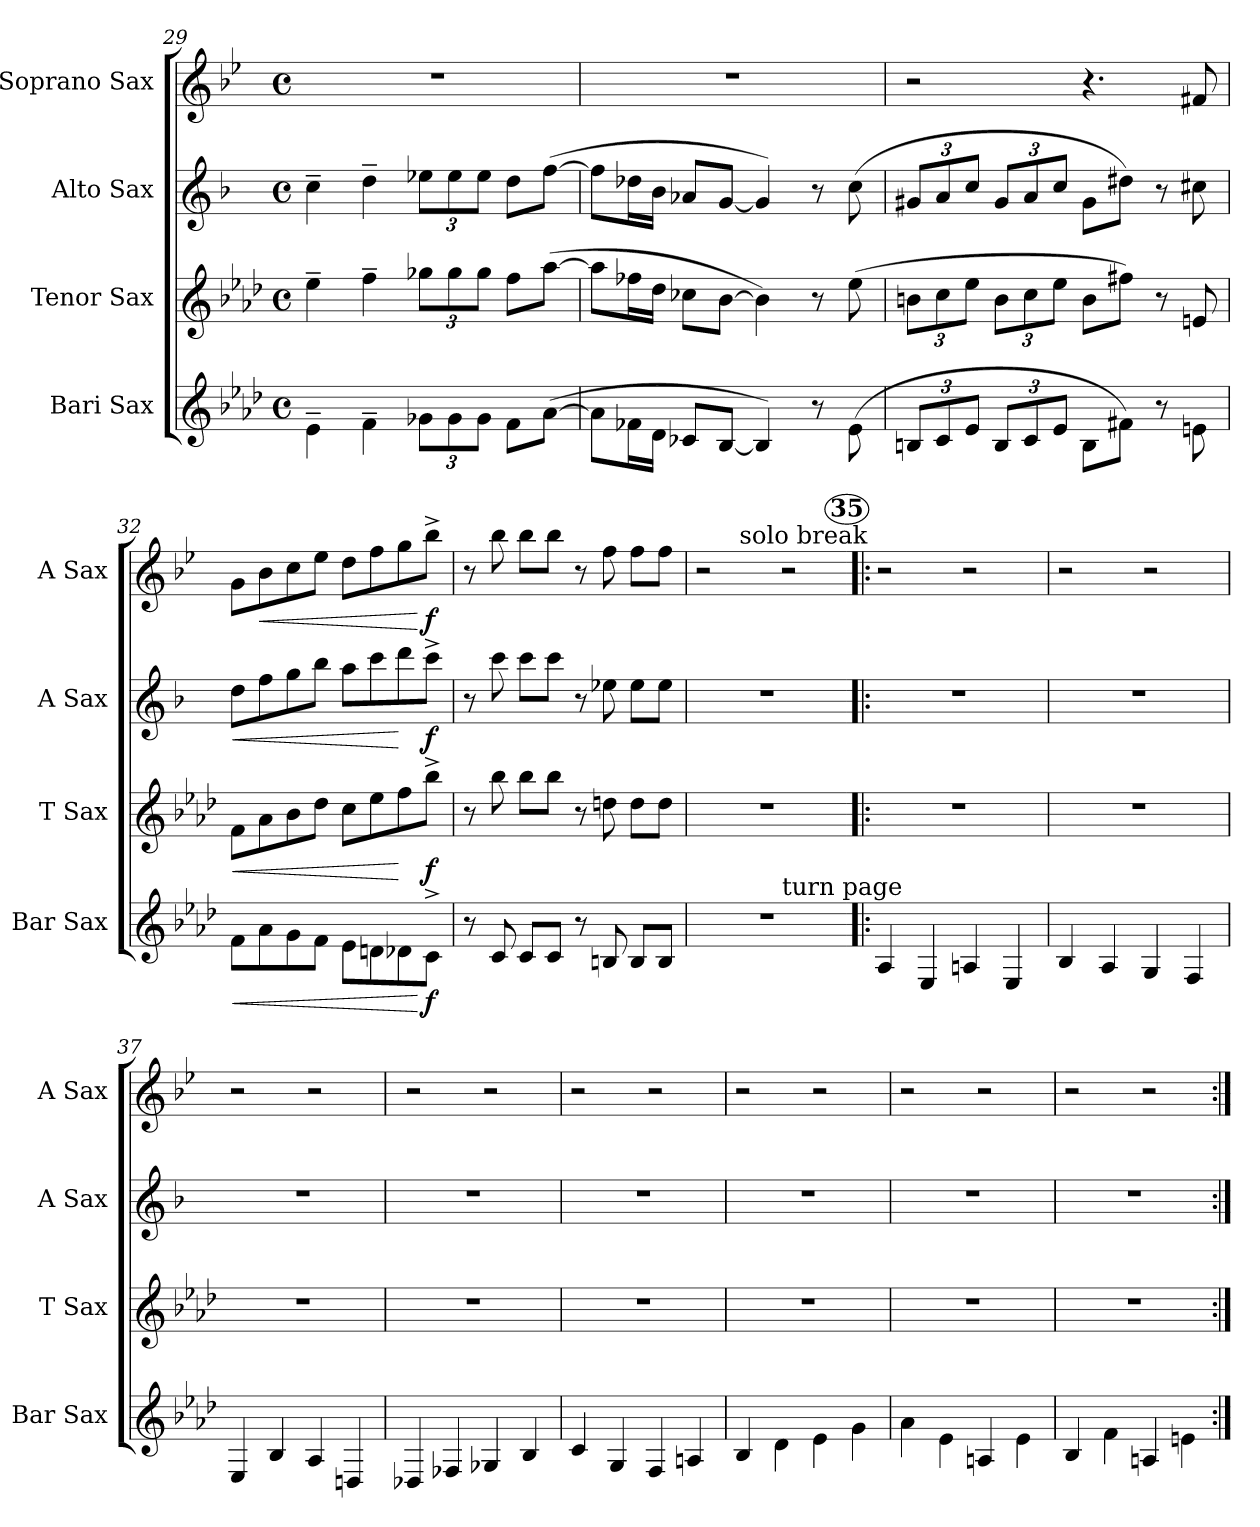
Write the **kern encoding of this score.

**kern	**dynam	**kern	**dynam	**kern	**dynam	**kern	**dynam
*part4	*part4	*part3	*part3	*part2	*part2	*part1	*part1
*staff4	*staff4	*staff3	*staff3	*staff2	*staff2	*staff1	*staff1
*I"Bari Sax	*	*I"Tenor Sax	*	*I"Alto Sax	*	*I"Soprano Sax	*
*I'Bar Sax	*	*I'T Sax	*	*I'A Sax	*	*I'A Sax	*
*clefG2	*	*clefG2	*	*clefG2	*	*clefG2	*
*ITrd12c21	*	*ITrd8c14	*	*ITrd5c9	*	*ITrd1c2	*
*k[b-e-a-d-]	*	*k[b-e-a-d-]	*	*k[b-e-a-d-]	*	*k[b-e-a-d-]	*
*A-:	*	*A-:	*	*A-:	*	*A-:	*
*M4/4	*	*M4/4	*	*M4/4	*	*M4/4	*
*met(c)	*	*met(c)	*	*met(c)	*	*met(c)	*
=29	=29	=29	=29	=29	=29	=29	=29
4E-~>\	.	4e-~>\	.	4e-~>\	.	1r	.
4F~>\	.	4f~>\	.	4f~>\	.	.	.
12G-X\L	.	12g-X\L	.	12g-X\L	.	.	.
12G-\	.	12g-\	.	12g-\	.	.	.
12G-\J	.	12g-\J	.	12g-\J	.	.	.
8F\L	.	8f\L	.	8f\L	.	.	.
(>[8A-\J	.	(>[8a-\J	.	(>[8a-\J	.	.	.
!!LO:LB:g=z
=30	=30	=30	=30	=30	=30	=30	=30
8A-\L]	.	8a-\L]	.	8a-\L]	.	1r	.
16F-X\L	.	16f-X\L	.	16f-X\L	.	.	.
16D-\JJ	.	16d-\JJ	.	16d-\JJ	.	.	.
8C-X/L	.	8c-X\L	.	8c-X/L	.	.	.
[8BB-/J	.	[8B-\J	.	[8B-/J	.	.	.
4BB-/])	.	4B-\])	.	4B-/])	.	.	.
8r	.	8r	.	8r	.	.	.
(>8E-\	.	(>8e-\	.	(>8e-\	.	.	.
=31	=31	=31	=31	=31	=31	=31	=31
12BBn/L	.	12Bn\L	.	12Bn/L	.	2r	.
12C/	.	12c\	.	12c/	.	.	.
12E-/J	.	12e-\J	.	12e-/J	.	.	.
12BB/L	.	12B\L	.	12B/L	.	.	.
12C/	.	12c\	.	12c/	.	.	.
12E-/J	.	12e-\J	.	12e-/J	.	.	.
8BB\L	.	8B\L	.	8B\L	.	4.r	.
8F#X\J)	.	8f#X\J)	.	8f#X\J)	.	.	.
8r	.	8r	.	8r	.	.	.
8En\	.	8En/	.	8en\	.	8en/	.
=32	=32	=32	=32	=32	=32	=32	=32
!	!LO:HP:b	!	!LO:HP:b	!	!LO:HP:b	!	!
8F\L	<	8F\L	<	8f\L	<	8f\L	.
!	!	!	!	!	!	!	!LO:HP:b
8A-\	.	8A-\	.	8a-\	.	8a-\	<
8G\	.	8B-\	.	8b-\	.	8b-\	.
8F\J	.	8d-\J	.	8dd-\J	.	8dd-\J	.
8E-\L	.	8c\L	.	8cc\L	.	8cc\L	.
8Dn\	.	8e-\	.	8ee-\	.	8ee-\	.
8D-X\	.	8f\	[	8ff\	[	8ff\	.
!	!LO:DY:n=1:b	!	!LO:DY:b	!	!LO:DY:b	!	!LO:DY:n=1:b
8C^>\J	[ f	8b-^>\J	f	8ee-^>\J	f	8aa-^>\J	[ f
=33	=33	=33	=33	=33	=33	=33	=33
8r	.	8r	.	8r	.	8r	.
8C/	.	8b-\	.	8ee-\	.	8aa-\	.
8C/L	.	8b-\L	.	8ee-\L	.	8aa-\L	.
8C/J	.	8b-\J	.	8ee-\J	.	8aa-\J	.
8r	.	8r	.	8r	.	8r	.
8BBn/	.	8dn\	.	8g-X\	.	8ee-\	.
8BB/L	.	8d\L	.	8g-\L	.	8ee-\L	.
8BB/J	.	8d\J	.	8g-\J	.	8ee-\J	.
=34	=34	=34	=34	=34	=34	=34	=34
*^	*	*	*	*	*	*^	*
1r	2ryy	.	1r	.	1r	.	2r	4ryy	.
!	!	!	!	!	!	!	!	!LO:TX:a:t=solo break	!
.	.	.	.	.	.	.	.	2.ryy	.
!	!LO:TX:a:t=turn page	!	!	!	!	!	!	!	!
.	2ryy	.	.	.	.	.	2r	.	.
*v	*v	*	*	*	*	*	*v	*v	*
!!LO:REH:place=s1:a:B:enc=circle:fs=12:t=35
=35!|:	=35!|:	=35!|:	=35!|:	=35!|:	=35!|:	=35!|:	=35!|:
4AA-/	.	1r	.	1r	.	2r	.
4EE-/	.	.	.	.	.	.	.
4AAn/	.	.	.	.	.	2r	.
4EE-/	.	.	.	.	.	.	.
!!LO:PB:g=z
=36	=36	=36	=36	=36	=36	=36	=36
4BB-/	.	1r	.	1r	.	2r	.
4AA-/	.	.	.	.	.	.	.
4GG/	.	.	.	.	.	2r	.
4FF/	.	.	.	.	.	.	.
=37	=37	=37	=37	=37	=37	=37	=37
4EE-/	.	1r	.	1r	.	2r	.
4BB-/	.	.	.	.	.	.	.
4AA-/	.	.	.	.	.	2r	.
4DDn/	.	.	.	.	.	.	.
=38	=38	=38	=38	=38	=38	=38	=38
4DD-X/	.	1r	.	1r	.	2r	.
4FF-X/	.	.	.	.	.	.	.
4GG-X/	.	.	.	.	.	2r	.
4BB-/	.	.	.	.	.	.	.
=39	=39	=39	=39	=39	=39	=39	=39
4C/	.	1r	.	1r	.	2r	.
4GG/	.	.	.	.	.	.	.
4FF/	.	.	.	.	.	2r	.
4AAn/	.	.	.	.	.	.	.
=40	=40	=40	=40	=40	=40	=40	=40
4BB-/	.	1r	.	1r	.	2r	.
4D-\	.	.	.	.	.	.	.
4E-\	.	.	.	.	.	2r	.
4G\	.	.	.	.	.	.	.
=41	=41	=41	=41	=41	=41	=41	=41
4A-\	.	1r	.	1r	.	2r	.
4E-\	.	.	.	.	.	.	.
4AAn/	.	.	.	.	.	2r	.
4E-\	.	.	.	.	.	.	.
!!LO:LB:g=z
=42	=42	=42	=42	=42	=42	=42	=42
4BB-/	.	1r	.	1r	.	2r	.
4F\	.	.	.	.	.	.	.
4AAn/	.	.	.	.	.	2r	.
4En\	.	.	.	.	.	.	.
=:|!	=:|!	=:|!	=:|!	=:|!	=:|!	=:|!	=:|!
*-	*-	*-	*-	*-	*-	*-	*-
